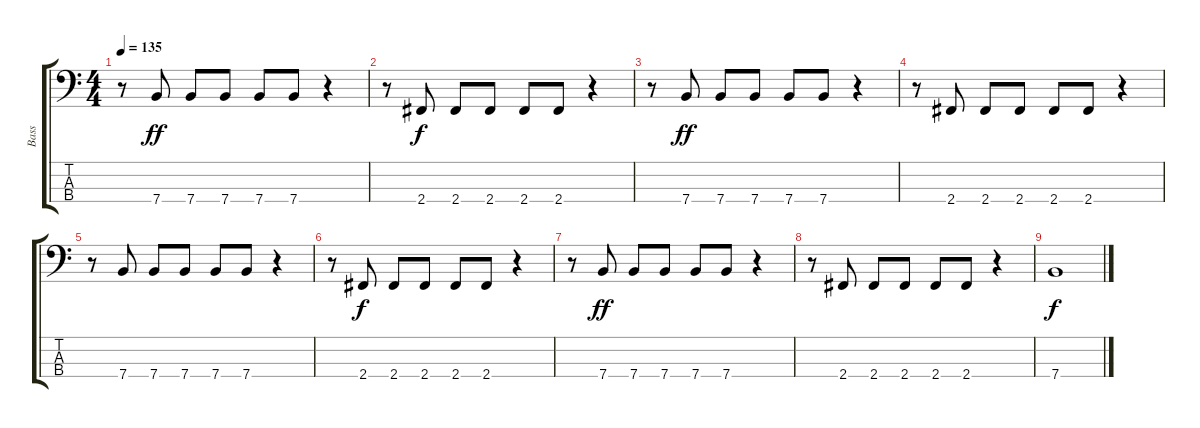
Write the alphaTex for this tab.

\track ("Bass" "Bass") {instrument electricbasspick}
\staff {score tabs}
\tuning (G2 D2 A1 E1) {hide}
\ts (4 4)
\tempo 135
\clef f4
\ks c
r.8{dy ff} 7.4.8 7.4.8 7.4.8 7.4.8 7.4.8 r.4 |
r.8 2.4.8{dy f} 2.4.8 2.4.8 2.4.8 2.4.8 r.4 |
r.8 7.4.8{dy ff} 7.4.8 7.4.8 7.4.8 7.4.8 r.4 |
r.8 2.4.8 2.4.8 2.4.8 2.4.8 2.4.8 r.4 |
r.8 7.4.8 7.4.8 7.4.8 7.4.8 7.4.8 r.4 |
r.8 2.4.8{dy f} 2.4.8 2.4.8 2.4.8 2.4.8 r.4 |
r.8 7.4.8{dy ff} 7.4.8 7.4.8 7.4.8 7.4.8 r.4 |
r.8 2.4.8 2.4.8 2.4.8 2.4.8 2.4.8 r.4 |
7.4.1{dy f}
